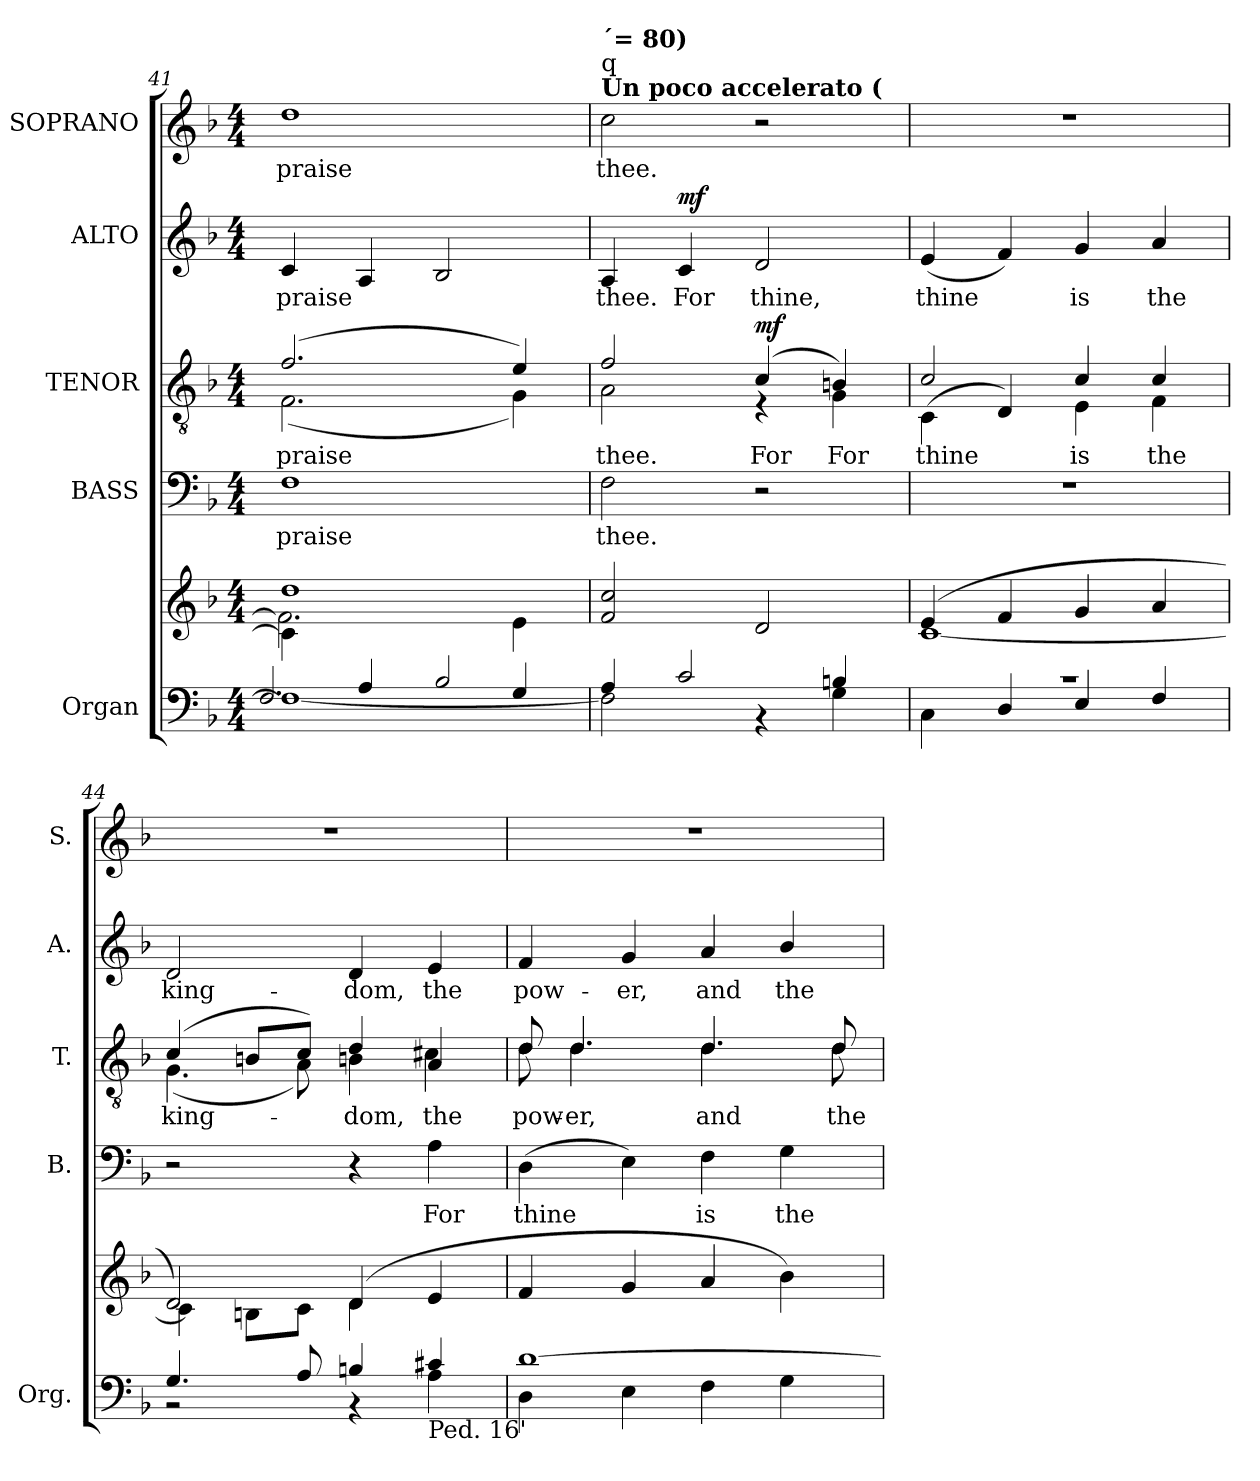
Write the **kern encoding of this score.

**kern	**kern	**kern	**text	**kern	**text	**dynam	**kern	**text	**dynam	**kern	**text
*part5	*part5	*part4	*part4	*part3	*part3	*part3	*part2	*part2	*part2	*part1	*part1
*staff6	*staff5	*staff4	*staff4	*staff3	*staff3	*staff3	*staff2	*staff2	*staff2	*staff1	*staff1
*I"Organ	*	*I"BASS	*	*I"TENOR	*	*	*I"ALTO	*	*	*I"SOPRANO	*
*I'Org.	*	*I'B.	*	*I'T.	*	*	*I'A.	*	*	*I'S.	*
!!LO:PB:g=z
*clefF4	*clefG2	*clefF4	*	*clefGv2	*	*	*clefG2	*	*	*clefG2	*
*	*	*	*	*ITrd7c12	*	*	*	*	*	*	*
*k[b-]	*k[b-]	*k[b-]	*	*k[b-]	*	*	*k[b-]	*	*	*k[b-]	*
*F:	*F:	*F:	*	*F:	*	*	*F:	*	*	*F:	*
*M4/4	*M4/4	*M4/4	*	*M4/4	*	*	*M4/4	*	*	*M4/4	*
=41	=41	=41	=41	=41	=41	=41	=41	=41	=41	=41	=41
*^	*^	*	*	*	*	*	*	*	*	*	*
*	*^	*	*^	*	*	*	*	*	*	*	*	*	*
!	!	!	!	!	!	!	!LO:LY:b:color=#000000	!	!	!	!	!	!	!	!
*	*	*	*	*	*	*	*	*^	*	*	*	*	*	*	*
!	!	!	!	!	!	!	!	!	!	!LO:LY:b:color=#000000	!	!	!	!	!	!
!	!	!	!	!	!	!	!	!	!	!	!	!	!LO:LY:b:color=#000000	!	!	!
!	!	!	!	!	!	!	!	!	!	!	!	!	!	!	!	!LO:LY:b:color=#000000
4ryy	1Fi_	2.Fi/	1ddi	4ci\]	2.fi\]	1Fi	praise	(2.Fi/	(2.FFi\	praise	.	4ci/	praise	.	1ddi	praise
4Ai/	.	.	.	2.ryy	.	.	.	.	.	.	.	4Ai/	.	.	.	.
2B-i/	.	.	.	.	.	.	.	.	.	.	.	2B-i/	.	.	.	.
.	.	4Gi/	.	.	4ei\	.	.	4Ei/)	4GGi\)	.	.	.	.	.	.	.
*	*v	*v	*	*	*	*	*	*	*	*	*	*	*	*	*	*
*	*	*v	*v	*v	*	*	*	*	*	*	*	*	*	*	*
=42	=42	=42	=42	=42	=42	=42	=42	=42	=42	=42	=42	=42	=42
*	*^	*^	*	*	*	*	*	*	*	*	*	*	*
*	*	*	*	*^	*	*	*	*	*	*	*	*	*	*	*
!	!	!	!	!	!	!	!LO:LY:b:color=#000000	!	!	!	!	!	!	!	!	!
*	*v	*v	*	*	*	*	*	*	*	*	*	*	*	*	*	*
*	*	*v	*v	*v	*	*	*	*	*	*	*	*	*	*	*
*	*^	*^	*	*	*	*	*	*	*	*	*	*	*
*	*	*	*	*^	*	*	*	*	*	*	*	*	*	*	*
!	!	!	!	!	!	!	!	!	!	!LO:LY:b:color=#000000	!	!	!	!	!	!
*	*v	*v	*	*	*	*	*	*	*	*	*	*	*	*	*	*
*	*	*v	*v	*v	*	*	*	*	*	*	*	*	*	*	*
*	*^	*^	*	*	*	*	*	*	*	*	*	*	*
*	*	*	*	*^	*	*	*	*	*	*	*	*	*	*	*
!	!	!	!	!	!	!	!	!	!	!	!	!	!LO:LY:b:color=#000000	!	!	!
*	*v	*v	*	*	*	*	*	*	*	*	*	*	*	*	*	*
*	*	*v	*v	*v	*	*	*	*	*	*	*	*	*	*	*
*	*^	*^	*	*	*	*	*	*	*	*	*	*	*
*	*	*	*	*^	*	*	*	*	*	*	*	*	*	*	*
!	!	!	!	!	!	!	!	!	!	!	!	!	!	!	!LO:TX:a:B:t=Un poco accelerato (	!
!	!	!	!	!	!	!	!	!	!	!	!	!	!	!	!LO:TX:t=q	!
!	!	!	!	!	!	!	!	!	!	!	!	!	!	!	!LO:TX:B:t=´= 80)	!
!	!	!	!LO:TX:a:B:t=Un poco accelerato (	!	!	!	!	!	!	!	!	!	!	!	!	!
!	!	!	!LO:TX:t=q	!	!	!	!	!	!	!	!	!	!	!	!	!
!	!	!	!LO:TX:B:t=´= 80)	!	!	!	!	!	!	!	!	!	!	!	!	!
!	!	!	!	!	!	!	!	!	!	!	!	!	!	!	!	!LO:LY:b:color=#000000
*	*v	*v	*	*	*	*	*	*	*	*	*	*	*	*	*	*
*	*	*v	*v	*v	*	*	*	*	*	*	*	*	*	*	*
4Ai/	2Fi\]	2fi/ 2cci	2Fi\	thee.	2Fi/	2AAi\	thee.	.	4Ai/	thee.	.	2cci\	thee.
!	!	!	!	!	!	!	!	!	!	!LO:LY:b:color=#000000	!	!	!
2ci/	.	.	.	.	.	.	.	.	4ci/	For	mf	.	.
!	!	!	!	!	!	!	!LO:LY:b:color=#000000	!	!	!	!	!	!
!	!	!	!	!	!	!	!	!	!	!LO:LY:b:color=#000000	!	!	!
.	4r	2di/	2r	.	(4Ci/	4r	For	mf	2di/	thine,	.	2r	.
!	!	!	!	!	!	!	!LO:LY:b:color=#000000	!	!	!	!	!	!
4Bni/	4Gi\	.	.	.	4BBni/)	4GGi\	For	.	.	.	.	.	.
=43	=43	=43	=43	=43	=43	=43	=43	=43	=43	=43	=43	=43	=43
*	*	*^	*	*	*	*	*	*	*	*	*	*	*
!	!	!	!	!	!	!	!	!LO:LY:b:color=#000000	!	!	!	!	!	!
!	!	!	!	!	!	!	!	!	!	!	!LO:LY:b:color=#000000	!	!	!
1r	4Ci\	(4ei/	[1ci	1r	.	2Ci/	(4CCi\	thine	.	(4ei/	thine	.	1r	.
.	4Di/	4fi/	.	.	.	.	4DDi/)	.	.	4fi/)	.	.	.	.
!	!	!	!	!	!	!	!	!LO:LY:b:color=#000000	!	!	!	!	!	!
!	!	!	!	!	!	!	!	!	!	!	!LO:LY:b:color=#000000	!	!	!
.	4Ei/	4gi/	.	.	.	4Ci/	4EEi\	is	.	4gi/	is	.	.	.
!	!	!	!	!	!	!	!	!LO:LY:b:color=#000000	!	!	!	!	!	!
!	!	!	!	!	!	!	!	!	!	!	!LO:LY:b:color=#000000	!	!	!
.	4Fi/	4ai/	.	.	.	4Ci/	4FFi\	the	.	4ai/	the	.	.	.
=44	=44	=44	=44	=44	=44	=44	=44	=44	=44	=44	=44	=44	=44	=44
!	!	!	!	!	!	!	!	!LO:LY:b:color=#000000	!	!	!	!	!	!
!	!	!	!	!	!	!	!	!	!	!	!LO:LY:b:color=#000000	!	!	!
4.Gi/	2r	2di/)	4ci\]	2r	.	(4Ci/	(4.GGi\	king-	.	2di/	king-	.	1r	.
.	.	.	8Bni\L	.	.	8BBni/L	.	.	.	.	.	.	.	.
8Ai/	.	.	8ci\J	.	.	8Ci/J)	8AAi\)	.	.	.	.	.	.	.
!	!	!	!	!	!	!	!	!LO:LY:b:color=#000000	!	!	!	!	!	!
!	!	!	!	!	!	!	!	!	!	!	!LO:LY:b:color=#000000	!	!	!
4Bni/	4r	(4di/	4di\	4r	.	4Di/	4BBni\	-dom,	.	4di/	-dom,	.	.	.
!	!	!	!	!	!LO:LY:b:color=#000000	!	!	!	!	!	!	!	!	!
!	!	!	!	!	!	!	!	!LO:LY:b:color=#000000	!	!	!	!	!	!
!LO:TX:b:t=Ped. 16'	!	!	!	!	!	!	!	!	!	!	!	!	!	!
!	!	!	!	!	!	!	!	!	!	!	!LO:LY:b:color=#000000	!	!	!
4c#Xi/	4Ai\	4ei/	4ryy	4Ai\	For	4AAi/	4C#Xi\	the	.	4ei/	the	.	.	.
*	*	*v	*v	*	*	*	*	*	*	*	*	*	*	*
=45	=45	=45	=45	=45	=45	=45	=45	=45	=45	=45	=45	=45	=45
*	*	*^	*	*	*	*	*	*	*	*	*	*	*
!	!	!	!	!	!LO:LY:b:color=#000000	!	!	!	!	!	!	!	!	!
*	*	*v	*v	*	*	*	*	*	*	*	*	*	*	*
*	*	*^	*	*	*	*	*	*	*	*	*	*	*
!	!	!	!	!	!	!	!	!LO:LY:b:color=#000000	!	!	!	!	!	!
*	*	*v	*v	*	*	*	*	*	*	*	*	*	*	*
*	*	*^	*	*	*	*	*	*	*	*	*	*	*
!	!	!	!	!	!	!	!	!	!	!	!LO:LY:b:color=#000000	!	!	!
*	*	*v	*v	*	*	*	*	*	*	*	*	*	*	*
[1di	4Di\	4fi/	(4Di\	thine	8Di/	8Di\	pow-	.	4fi/	pow-	.	1r	.
!	!	!	!	!	!	!	!LO:LY:b:color=#000000	!	!	!	!	!	!
.	.	.	.	.	4.Di/	4.Di\	-er,	.	.	.	.	.	.
!	!	!	!	!	!	!	!	!	!	!LO:LY:b:color=#000000	!	!	!
.	4Ei\	4gi/	4Ei\)	.	.	.	.	.	4gi/	-er,	.	.	.
!	!	!	!	!LO:LY:b:color=#000000	!	!	!	!	!	!	!	!	!
!	!	!	!	!	!	!	!LO:LY:b:color=#000000	!	!	!	!	!	!
!	!	!	!	!	!	!	!	!	!	!LO:LY:b:color=#000000	!	!	!
.	4Fi\	4ai/	4Fi\	is	4.Di/	4.Di\	and	.	4ai/	and	.	.	.
!	!	!	!	!LO:LY:b:color=#000000	!	!	!	!	!	!	!	!	!
!	!	!	!	!	!	!	!	!	!	!LO:LY:b:color=#000000	!	!	!
.	4Gi\	4b-i\)	4Gi\	the	.	.	.	.	4b-i/	the	.	.	.
!	!	!	!	!	!	!	!LO:LY:b:color=#000000	!	!	!	!	!	!
.	.	.	.	.	8Di/	8Di\	the	.	.	.	.	.	.
*v	*v	*	*	*	*v	*v	*	*	*	*	*	*	*
=	=	=	=	=	=	=	=	=	=	=	=
*-	*-	*-	*-	*-	*-	*-	*-	*-	*-	*-	*-
